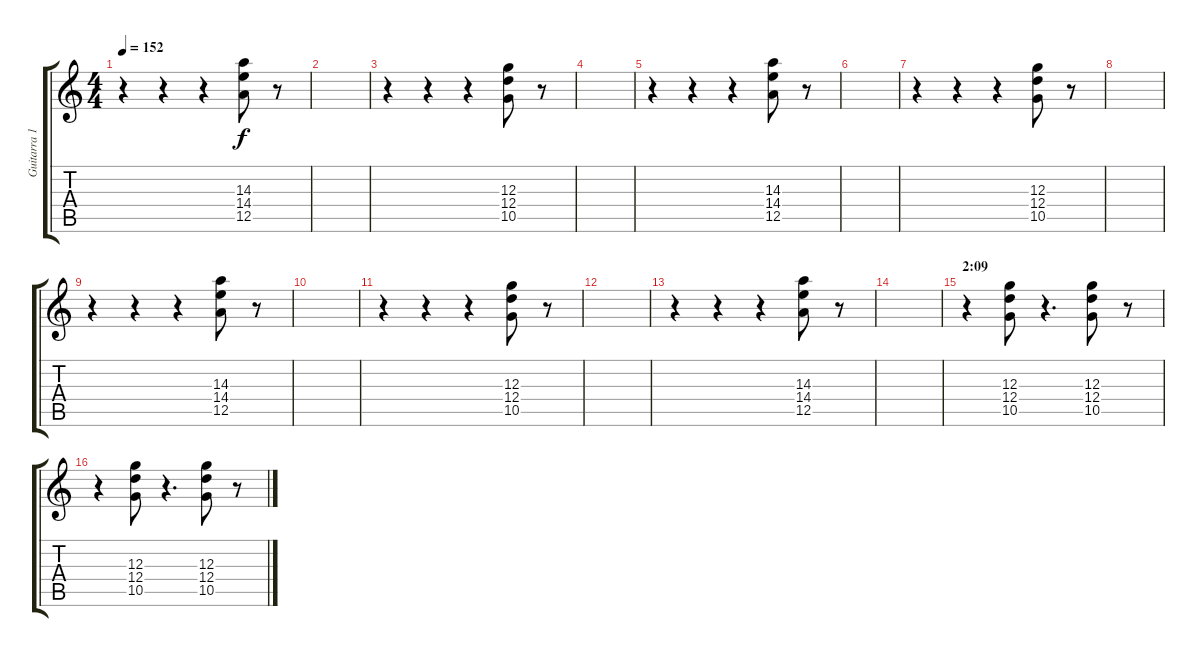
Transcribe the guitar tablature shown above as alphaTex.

\track ("Guitarra 1" "Guitarra 1") {instrument distortionguitar}
\staff {score tabs}
\tuning (E4 B3 G3 D3 A2 E2) {hide}
\ts (4 4)
\tempo 152
\clef g2
\ks c
r.4{dy f} r.4 r.4 (14.3 14.4 12.5).8 r.8 |
|
r.4 r.4 r.4 (12.3 12.4 10.5).8 r.8 |
|
r.4 r.4 r.4 (14.3 14.4 12.5).8 r.8 |
|
r.4 r.4 r.4 (12.3 12.4 10.5).8 r.8 |
|
r.4 r.4 r.4 (14.3 14.4 12.5).8 r.8 |
|
r.4 r.4 r.4 (12.3 12.4 10.5).8 r.8 |
|
r.4 r.4 r.4 (14.3 14.4 12.5).8 r.8 |
|
\section ("" "2:09")
r.4 (12.3 12.4 10.5).8 r.4{d} (12.3 12.4 10.5).8 r.8 |
r.4 (12.3 12.4 10.5).8 r.4{d} (12.3 12.4 10.5).8 r.8
